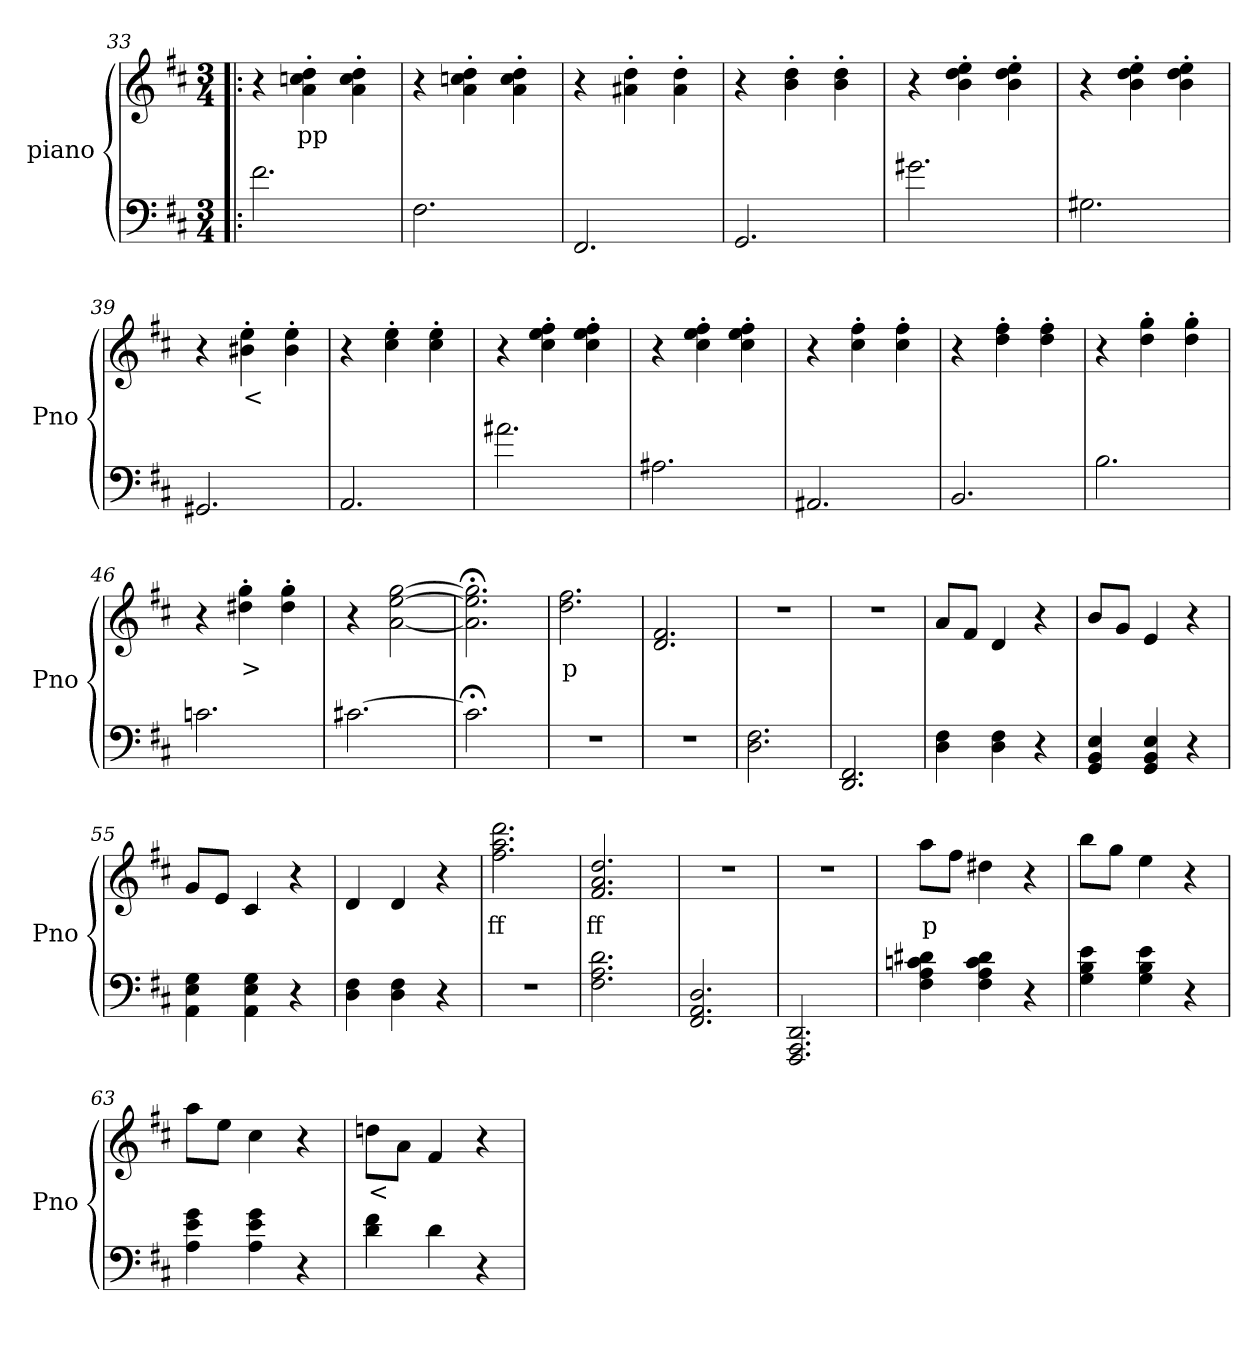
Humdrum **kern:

**kern	**kern	**text
*part2	*part1	*part1
*staff2	*staff1	*staff1
*I"piano	*I"piano	*
*I'Pno	*I'Pno	*
*clefF4	*clefG2	*
*k[f#c#]	*k[f#c#]	*
*D:	*D:	*
*M3/4	*M3/4	*
=33!|:	=33!|:	=33!|:
2.f#\	4r	.
!	!	!LO:LY:b
.	4a\' 4ccn\' 4dd\'	pp
.	4a\' 4cc\' 4dd\'	.
=34	=34	=34
2.F#\	4r	.
.	4a\' 4ccn\' 4dd\'	.
.	4a\' 4cc\' 4dd\'	.
=35	=35	=35
2.FF#/	4r	.
.	4a#X\' 4dd\'	.
.	4a#\' 4dd\'	.
!!LO:LB:g=z
=36	=36	=36
2.GG/	4r	.
.	4b\' 4dd\'	.
.	4b\' 4dd\'	.
=37	=37	=37
2.g#X\	4r	.
.	4b\' 4dd\' 4ee\'	.
.	4b\' 4dd\' 4ee\'	.
=38	=38	=38
2.G#X\	4r	.
.	4b\' 4dd\' 4ee\'	.
.	4b\' 4dd\' 4ee\'	.
=39	=39	=39
2.GG#X/	4r	.
!	!	!LO:LY:b
.	4b#X\' 4ee\'	<
.	4b#\' 4ee\'	.
=40	=40	=40
2.AA/	4r	.
.	4cc#\' 4ee\'	.
.	4cc#\' 4ee\'	.
=41	=41	=41
!	!	!LO:LY:b
2.a#X\	4r	f
.	4cc#\' 4ee\' 4ff#\'	.
.	4cc#\' 4ee\' 4ff#\'	.
=42	=42	=42
2.A#X\	4r	.
.	4cc#\' 4ee\' 4ff#\'	.
.	4cc#\' 4ee\' 4ff#\'	.
=43	=43	=43
2.AA#X/	4r	.
.	4cc#\' 4ff#\'	.
.	4cc#\' 4ff#\'	.
!!LO:PB:g=z
=44	=44	=44
2.BB/	4r	.
.	4dd\' 4ff#\'	.
.	4dd\' 4ff#\'	.
=45	=45	=45
2.B\	4r	.
.	4dd\' 4gg\'	.
.	4dd\' 4gg\'	.
=46	=46	=46
2.cn\	4r	.
!	!	!LO:LY:b
.	4dd#X\' 4gg\'	>
.	4dd#\' 4gg\'	.
=47	=47	=47
!	!	!LO:LY:b
[2.c#X\	4r	p
.	[2a\ [2ee\ [2gg\	.
=48	=48	=48
2.c#;<\]	2.a\];< 2.ee\];< 2.gg\];<	.
=49	=49	=49
!	!	!LO:LY:b
2.r	2.dd\ 2.ff#\	p
=50	=50	=50
2.r	2.d/ 2.f#/	.
=51	=51	=51
!	!	!LO:LY:b
2.D\ 2.F#\	2.r	p
=52	=52	=52
2.DD/ 2.FF#/	2.r	.
!!LO:LB:g=z
=53	=53	=53
4D\ 4F#\	8a/L	.
.	8f#/J	.
4D\ 4F#\	4d/	.
4r	4r	.
=54	=54	=54
4GG/ 4BB/ 4E/	8b/L	.
.	8g/J	.
4GG/ 4BB/ 4E/	4e/	.
4r	4r	.
=55	=55	=55
4AA\ 4E\ 4G\	8g/L	.
.	8e/J	.
4AA\ 4E\ 4G\	4c#/	.
4r	4r	.
=56	=56	=56
4D\ 4F#\	4d/	.
4D\ 4F#\	4d/	.
4r	4r	.
=57	=57	=57
!	!	!LO:LY:b
2.r	2.ff#\ 2.aa\ 2.ddd\	ff
=58	=58	=58
!	!	!LO:LY:b
2.F#\ 2.A\ 2.d\	2.f#/ 2.a/ 2.dd/	ff
=59	=59	=59
!	!	!LO:LY:b
2.FF#/ 2.AA/ 2.D/	2.r	sf
=60	=60	=60
!	!	!LO:LY:b
2.FFF#/ 2.AAA/ 2.DD/	2.r	sf
=61	=61	=61
!	!	!LO:LY:b
4F#\ 4A\ 4cn\ 4d#X\	8aa\L	p
.	8ff#\J	.
4F#\ 4A\ 4c\ 4d#\	4dd#X\	.
4r	4r	.
!!LO:LB:g=z
=62	=62	=62
4G\ 4B\ 4e\	8bb\L	.
.	8gg\J	.
4G\ 4B\ 4e\	4ee\	.
4r	4r	.
=63	=63	=63
4A\ 4e\ 4g\	8aa\L	.
.	8ee\J	.
4A\ 4e\ 4g\	4cc#\	.
4r	4r	.
=64	=64	=64
!	!	!LO:LY:b
4d\ 4f#\	8ddn\L	<
.	8a\J	.
4d\	4f#/	.
4r	4r	.
=	=	=
*-	*-	*-
